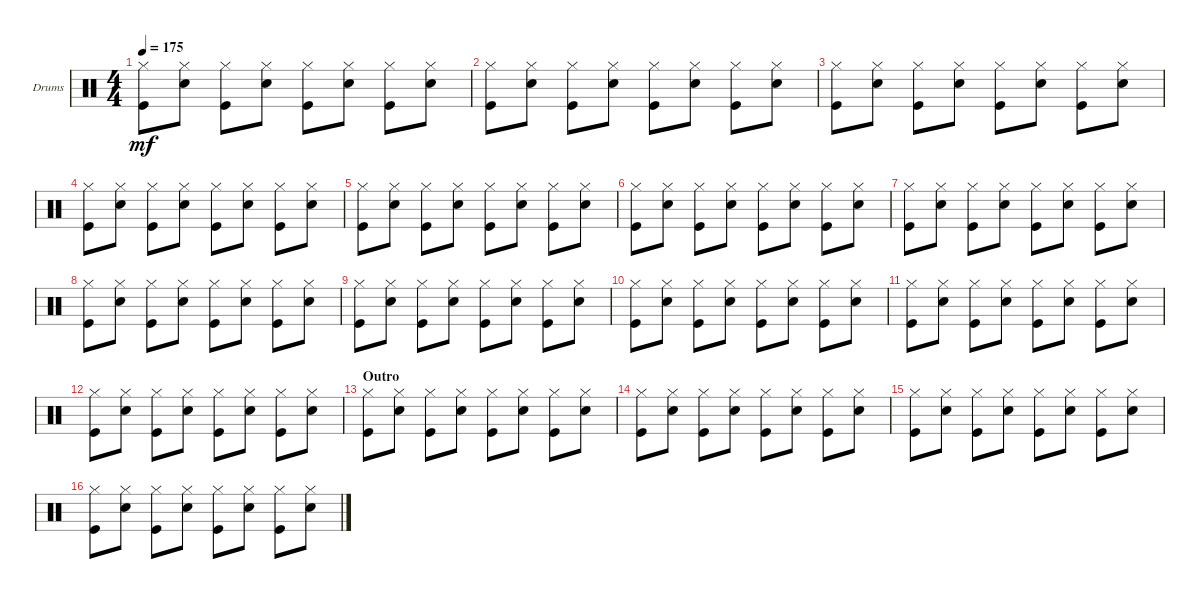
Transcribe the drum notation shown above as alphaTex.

\bracketExtendMode groupsimilarinstruments
\firstSystemTrackNameOrientation horizontal
\otherSystemsTrackNameOrientation horizontal
\track ("Drums" "Drums") {instrument percussion}
\staff {score}
\articulation defaults
\ts (4 4)
\tempo 175
\clef neutral
\ks c
("Kick (hit)" "Hi-Hat (closed)").8{dy mf} ("Snare (hit) 2" "Hi-Hat (closed)").8 ("Kick (hit)" "Hi-Hat (closed)").8 ("Snare (hit) 2" "Hi-Hat (closed)").8 ("Kick (hit)" "Hi-Hat (closed)").8 ("Snare (hit) 2" "Hi-Hat (closed)").8 ("Kick (hit)" "Hi-Hat (closed)").8 ("Snare (hit) 2" "Hi-Hat (closed)").8 |
("Kick (hit)" "Hi-Hat (closed)").8 ("Snare (hit) 2" "Hi-Hat (closed)").8 ("Kick (hit)" "Hi-Hat (closed)").8 ("Snare (hit) 2" "Hi-Hat (closed)").8 ("Kick (hit)" "Hi-Hat (closed)").8 ("Snare (hit) 2" "Hi-Hat (closed)").8 ("Kick (hit)" "Hi-Hat (closed)").8 ("Snare (hit) 2" "Hi-Hat (closed)").8 |
("Kick (hit)" "Hi-Hat (closed)").8 ("Snare (hit) 2" "Hi-Hat (closed)").8 ("Kick (hit)" "Hi-Hat (closed)").8 ("Snare (hit) 2" "Hi-Hat (closed)").8 ("Kick (hit)" "Hi-Hat (closed)").8 ("Snare (hit) 2" "Hi-Hat (closed)").8 ("Kick (hit)" "Hi-Hat (closed)").8 ("Snare (hit) 2" "Hi-Hat (closed)").8 |
("Kick (hit)" "Hi-Hat (closed)").8 ("Snare (hit) 2" "Hi-Hat (closed)").8 ("Kick (hit)" "Hi-Hat (closed)").8 ("Snare (hit) 2" "Hi-Hat (closed)").8 ("Kick (hit)" "Hi-Hat (closed)").8 ("Snare (hit) 2" "Hi-Hat (closed)").8 ("Kick (hit)" "Hi-Hat (closed)").8 ("Snare (hit) 2" "Hi-Hat (closed)").8 |
("Kick (hit)" "Hi-Hat (closed)").8 ("Snare (hit) 2" "Hi-Hat (closed)").8 ("Kick (hit)" "Hi-Hat (closed)").8 ("Snare (hit) 2" "Hi-Hat (closed)").8 ("Kick (hit)" "Hi-Hat (closed)").8 ("Snare (hit) 2" "Hi-Hat (closed)").8 ("Kick (hit)" "Hi-Hat (closed)").8 ("Snare (hit) 2" "Hi-Hat (closed)").8 |
("Kick (hit)" "Hi-Hat (closed)").8 ("Snare (hit) 2" "Hi-Hat (closed)").8 ("Kick (hit)" "Hi-Hat (closed)").8 ("Snare (hit) 2" "Hi-Hat (closed)").8 ("Kick (hit)" "Hi-Hat (closed)").8 ("Snare (hit) 2" "Hi-Hat (closed)").8 ("Kick (hit)" "Hi-Hat (closed)").8 ("Snare (hit) 2" "Hi-Hat (closed)").8 |
("Kick (hit)" "Hi-Hat (closed)").8 ("Snare (hit) 2" "Hi-Hat (closed)").8 ("Kick (hit)" "Hi-Hat (closed)").8 ("Snare (hit) 2" "Hi-Hat (closed)").8 ("Kick (hit)" "Hi-Hat (closed)").8 ("Snare (hit) 2" "Hi-Hat (closed)").8 ("Kick (hit)" "Hi-Hat (closed)").8 ("Snare (hit) 2" "Hi-Hat (closed)").8 |
("Kick (hit)" "Hi-Hat (closed)").8 ("Snare (hit) 2" "Hi-Hat (closed)").8 ("Kick (hit)" "Hi-Hat (closed)").8 ("Snare (hit) 2" "Hi-Hat (closed)").8 ("Kick (hit)" "Hi-Hat (closed)").8 ("Snare (hit) 2" "Hi-Hat (closed)").8 ("Kick (hit)" "Hi-Hat (closed)").8 ("Snare (hit) 2" "Hi-Hat (closed)").8 |
("Kick (hit)" "Hi-Hat (closed)").8 ("Snare (hit) 2" "Hi-Hat (closed)").8 ("Kick (hit)" "Hi-Hat (closed)").8 ("Snare (hit) 2" "Hi-Hat (closed)").8 ("Kick (hit)" "Hi-Hat (closed)").8 ("Snare (hit) 2" "Hi-Hat (closed)").8 ("Kick (hit)" "Hi-Hat (closed)").8 ("Snare (hit) 2" "Hi-Hat (closed)").8 |
("Kick (hit)" "Hi-Hat (closed)").8 ("Snare (hit) 2" "Hi-Hat (closed)").8 ("Kick (hit)" "Hi-Hat (closed)").8 ("Snare (hit) 2" "Hi-Hat (closed)").8 ("Kick (hit)" "Hi-Hat (closed)").8 ("Snare (hit) 2" "Hi-Hat (closed)").8 ("Kick (hit)" "Hi-Hat (closed)").8 ("Snare (hit) 2" "Hi-Hat (closed)").8 |
("Kick (hit)" "Hi-Hat (closed)").8 ("Snare (hit) 2" "Hi-Hat (closed)").8 ("Kick (hit)" "Hi-Hat (closed)").8 ("Snare (hit) 2" "Hi-Hat (closed)").8 ("Kick (hit)" "Hi-Hat (closed)").8 ("Snare (hit) 2" "Hi-Hat (closed)").8 ("Kick (hit)" "Hi-Hat (closed)").8 ("Snare (hit) 2" "Hi-Hat (closed)").8 |
("Kick (hit)" "Hi-Hat (closed)").8 ("Snare (hit) 2" "Hi-Hat (closed)").8 ("Kick (hit)" "Hi-Hat (closed)").8 ("Snare (hit) 2" "Hi-Hat (closed)").8 ("Kick (hit)" "Hi-Hat (closed)").8 ("Snare (hit) 2" "Hi-Hat (closed)").8 ("Kick (hit)" "Hi-Hat (closed)").8 ("Snare (hit) 2" "Hi-Hat (closed)").8 |
\section ("" "Outro")
("Kick (hit)" "Hi-Hat (closed)").8 ("Snare (hit) 2" "Hi-Hat (closed)").8 ("Kick (hit)" "Hi-Hat (closed)").8 ("Snare (hit) 2" "Hi-Hat (closed)").8 ("Kick (hit)" "Hi-Hat (closed)").8 ("Snare (hit) 2" "Hi-Hat (closed)").8 ("Kick (hit)" "Hi-Hat (closed)").8 ("Snare (hit) 2" "Hi-Hat (closed)").8 |
("Kick (hit)" "Hi-Hat (closed)").8 ("Snare (hit) 2" "Hi-Hat (closed)").8 ("Kick (hit)" "Hi-Hat (closed)").8 ("Snare (hit) 2" "Hi-Hat (closed)").8 ("Kick (hit)" "Hi-Hat (closed)").8 ("Snare (hit) 2" "Hi-Hat (closed)").8 ("Kick (hit)" "Hi-Hat (closed)").8 ("Snare (hit) 2" "Hi-Hat (closed)").8 |
("Kick (hit)" "Hi-Hat (closed)").8 ("Snare (hit) 2" "Hi-Hat (closed)").8 ("Kick (hit)" "Hi-Hat (closed)").8 ("Snare (hit) 2" "Hi-Hat (closed)").8 ("Kick (hit)" "Hi-Hat (closed)").8 ("Snare (hit) 2" "Hi-Hat (closed)").8 ("Kick (hit)" "Hi-Hat (closed)").8 ("Snare (hit) 2" "Hi-Hat (closed)").8 |
("Kick (hit)" "Hi-Hat (closed)").8 ("Snare (hit) 2" "Hi-Hat (closed)").8 ("Kick (hit)" "Hi-Hat (closed)").8 ("Snare (hit) 2" "Hi-Hat (closed)").8 ("Kick (hit)" "Hi-Hat (closed)").8 ("Snare (hit) 2" "Hi-Hat (closed)").8 ("Kick (hit)" "Hi-Hat (closed)").8 ("Snare (hit) 2" "Hi-Hat (closed)").8
